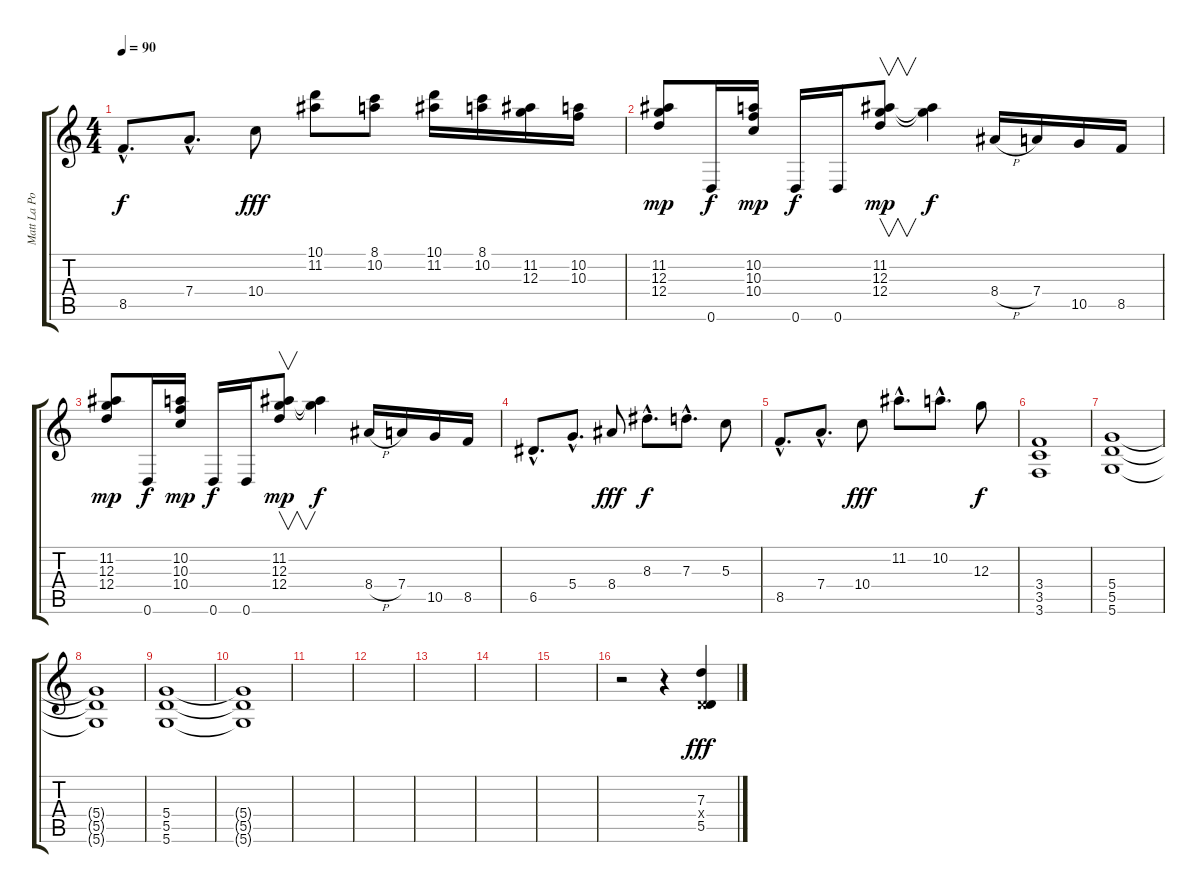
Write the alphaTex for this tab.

\track ("Matt La Porte" "Matt La Po") {instrument overdrivenguitar}
\staff {score tabs}
\tuning (E4 B3 G3 D3 A2 D2) {hide}
\ts (4 4)
\tempo 90
\clef g2
\ks c
8.5{hac}.8{d dy f} 7.4{hac}.8{d} 10.4.8{dy fff} (10.1 11.2).8 (8.1 10.2).8 (10.1 11.2).16 (8.1 10.2).16 (11.2 12.3).16 (10.2 10.3).16 |
(11.2 12.3 12.4).8{dy mp} 0.6.16{dy f} (10.2 10.3 10.4).16{dy mp} 0.6.16{dy f} 0.6.16 (11.2 12.3 12.4).8{v dy mp} (11.2{t} 12.3{t}).4{dy f} 8.4{h}.16 7.4.16 10.5.16 8.5.16 |
(11.2 12.3 12.4).8{dy mp} 0.6.16{dy f} (10.2 10.3 10.4).16{dy mp} 0.6.16{dy f} 0.6.16 (11.2 12.3 12.4).8{v dy mp} (11.2{t} 12.3{t}).4{dy f} 8.4{h}.16 7.4.16 10.5.16 8.5.16 |
6.5{hac}.8{d} 5.4{hac}.8{d} 8.4.8{dy fff} 8.3{hac}.8{d dy f} 7.3{hac}.8{d} 5.3.8 |
8.5{hac}.8{d} 7.4{hac}.8{d} 10.4.8{dy fff} 11.2{hac}.8{d} 10.2{hac}.8{d} 12.3.8{dy f} |
(3.4 3.5 3.6).1 |
(5.4 5.5 5.6).1 |
(5.4{t} 5.5{t} 5.6{t}).1 |
(5.4 5.5 5.6).1 |
(5.4{t} 5.5{t} 5.6{t}).1 |
|
|
|
|
|
r.2 r.4 (7.3 0.4{x} 5.5).4{dy fff}
